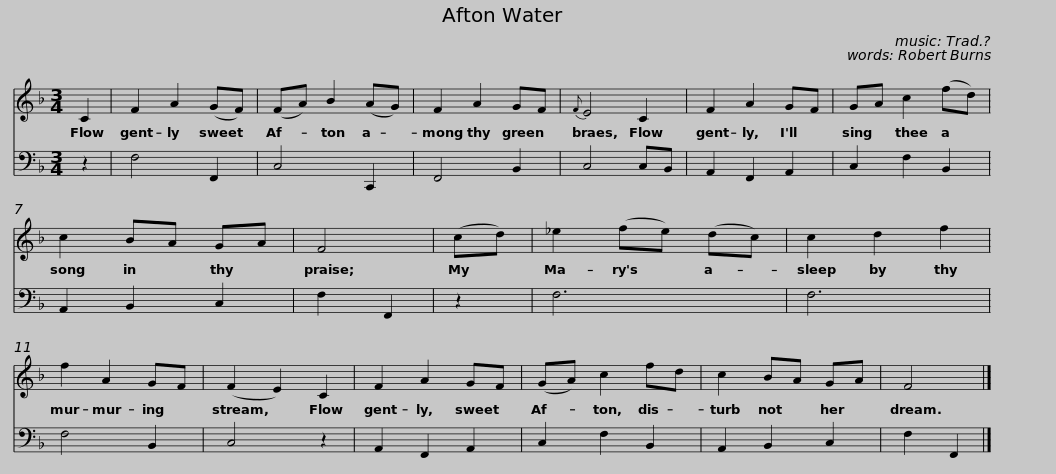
X:1
%%score 1 2
L:1/8
M:3/4
I:linebreak $
K:F
V:1 treble
V:2 bass
V:1
 C2 | F2 A2 (GF) | (FA) B2 (AG) | F2 A2 GF |{F} E4 C2 | %5
 F2 A2 GF | GA c2 (fd) |$ c2 BA GA | F4 | (cd) | %10
 _e2 (fe) (dc) | c2 d2 f2 | f2 A2 GF | (F2 E2) C2 | F2 A2 GF |$ %15
 (GA) c2 fd | c2 BA GA | F4 |] %18
V:2
 z2 | F,4 F,,2 | C,4 C,,2 | F,,4 B,,2 | C,4 C,B,, | %5
 A,,2 F,,2 A,,2 | C,2 F,2 B,,2 |$ A,,2 B,,2 C,2 | F,2 F,,2 | z2 | %10
 F,6 | F,6 | F,4 B,,2 | C,4 z2 | A,,2 F,,2 A,,2 |$ %15
 C,2 F,2 B,,2 | A,,2 B,,2 C,2 | F,2 F,,2 |] %18
